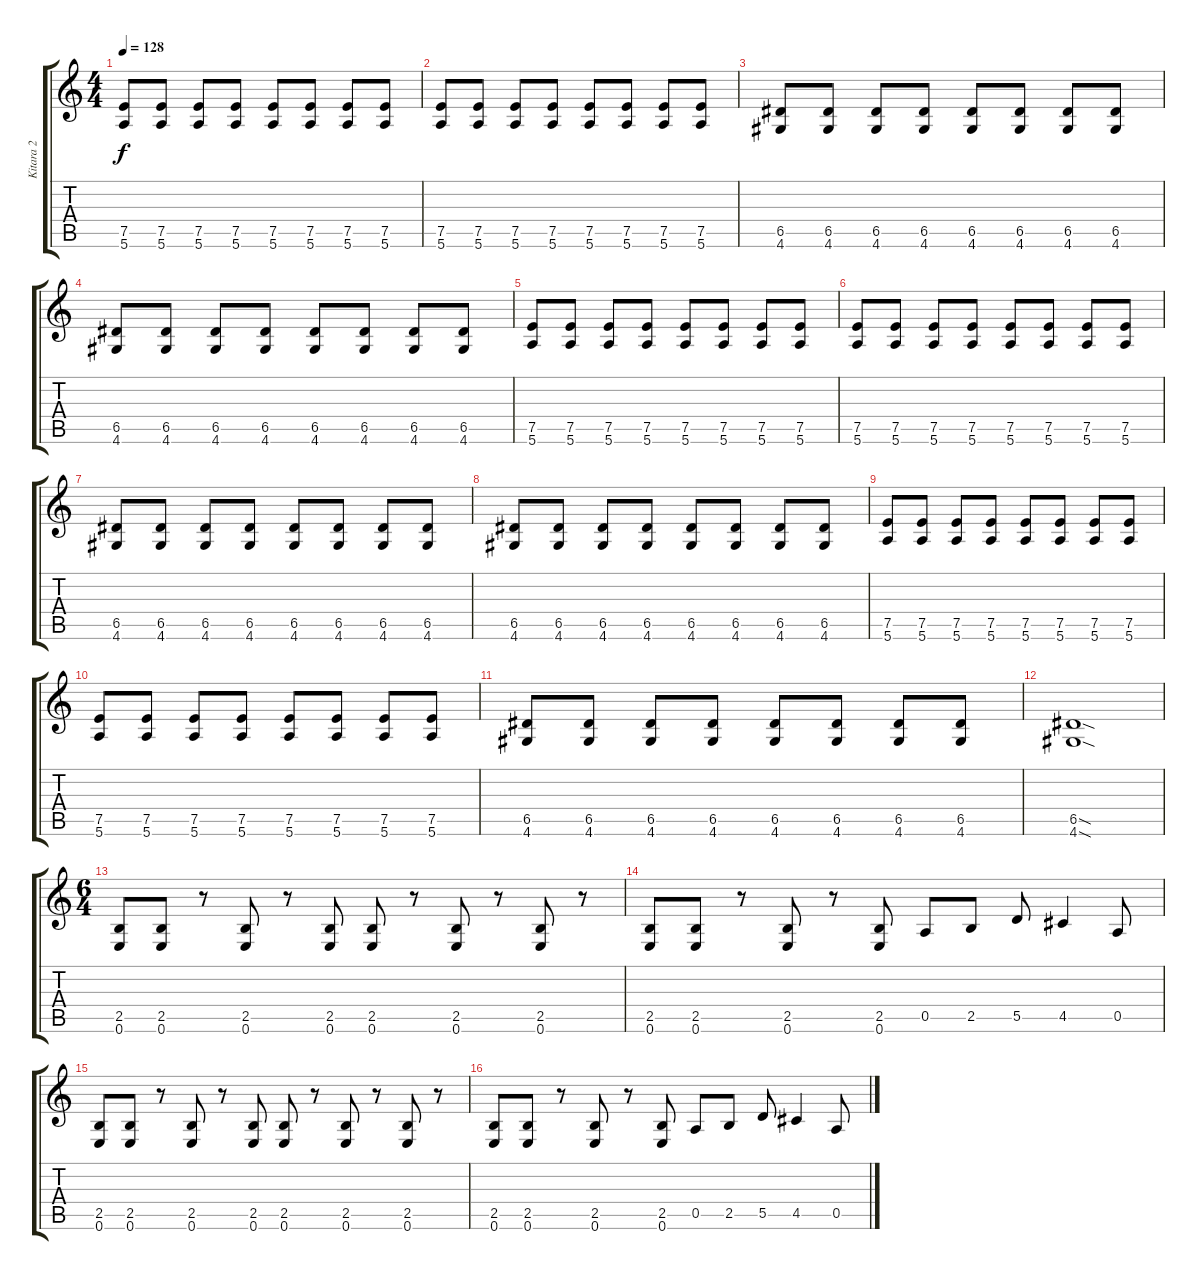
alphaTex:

\track ("Kitara 2" "Kitara 2") {instrument distortionguitar}
\staff {score tabs}
\tuning (E4 B3 G3 D3 A2 E2) {hide}
\ts (4 4)
\tempo 128
\clef g2
\ks aminor
(7.5 5.6).8{dy f} (7.5 5.6).8 (7.5 5.6).8 (7.5 5.6).8 (7.5 5.6).8 (7.5 5.6).8 (7.5 5.6).8 (7.5 5.6).8 |
(7.5 5.6).8 (7.5 5.6).8 (7.5 5.6).8 (7.5 5.6).8 (7.5 5.6).8 (7.5 5.6).8 (7.5 5.6).8 (7.5 5.6).8 |
(6.5 4.6).8 (6.5 4.6).8 (6.5 4.6).8 (6.5 4.6).8 (6.5 4.6).8 (6.5 4.6).8 (6.5 4.6).8 (6.5 4.6).8 |
(6.5 4.6).8 (6.5 4.6).8 (6.5 4.6).8 (6.5 4.6).8 (6.5 4.6).8 (6.5 4.6).8 (6.5 4.6).8 (6.5 4.6).8 |
(7.5 5.6).8 (7.5 5.6).8 (7.5 5.6).8 (7.5 5.6).8 (7.5 5.6).8 (7.5 5.6).8 (7.5 5.6).8 (7.5 5.6).8 |
(7.5 5.6).8 (7.5 5.6).8 (7.5 5.6).8 (7.5 5.6).8 (7.5 5.6).8 (7.5 5.6).8 (7.5 5.6).8 (7.5 5.6).8 |
(6.5 4.6).8 (6.5 4.6).8 (6.5 4.6).8 (6.5 4.6).8 (6.5 4.6).8 (6.5 4.6).8 (6.5 4.6).8 (6.5 4.6).8 |
(6.5 4.6).8 (6.5 4.6).8 (6.5 4.6).8 (6.5 4.6).8 (6.5 4.6).8 (6.5 4.6).8 (6.5 4.6).8 (6.5 4.6).8 |
(7.5 5.6).8 (7.5 5.6).8 (7.5 5.6).8 (7.5 5.6).8 (7.5 5.6).8 (7.5 5.6).8 (7.5 5.6).8 (7.5 5.6).8 |
(7.5 5.6).8 (7.5 5.6).8 (7.5 5.6).8 (7.5 5.6).8 (7.5 5.6).8 (7.5 5.6).8 (7.5 5.6).8 (7.5 5.6).8 |
(6.5 4.6).8 (6.5 4.6).8 (6.5 4.6).8 (6.5 4.6).8 (6.5 4.6).8 (6.5 4.6).8 (6.5 4.6).8 (6.5 4.6).8 |
(6.5{sod} 4.6{sod}).1 |
\ts (6 4)
(2.5 0.6).8{volume 13} (2.5 0.6).8 r.8 (2.5 0.6).8 r.8 (2.5 0.6).8 (2.5 0.6).8 r.8 (2.5 0.6).8 r.8 (2.5 0.6).8 r.8 |
(2.5 0.6).8 (2.5 0.6).8 r.8 (2.5 0.6).8 r.8 (2.5 0.6).8 0.5.8 2.5.8 5.5.8 4.5.4 0.5.8 |
(2.5 0.6).8 (2.5 0.6).8 r.8 (2.5 0.6).8 r.8 (2.5 0.6).8 (2.5 0.6).8 r.8 (2.5 0.6).8 r.8 (2.5 0.6).8 r.8 |
(2.5 0.6).8 (2.5 0.6).8 r.8 (2.5 0.6).8 r.8 (2.5 0.6).8 0.5.8 2.5.8 5.5.8 4.5.4 0.5.8
